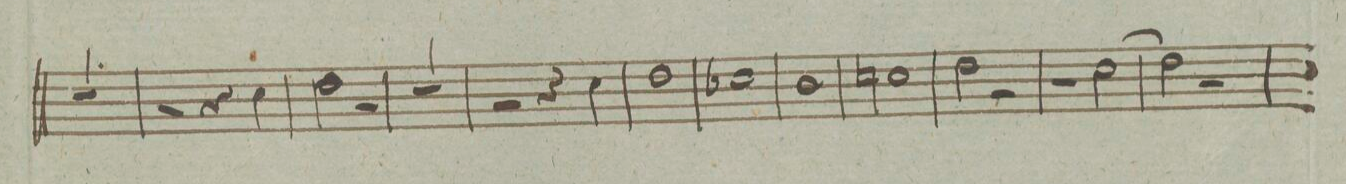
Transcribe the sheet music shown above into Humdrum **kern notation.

**kern
*I"Tąbone Tenore Secundo
*clefC4
*k[]
*met(c|)
*M2/2
1r
=242
2r
4r
4B\
=243
2c\
2r
=244
1r
=245
2r
4r
4B\
=246
1c\
=247
1B-X\
=248
1A\
=249
1Bn\
=250
2c\
2r
=251
2r
(2B\
=252
2c\)
2r
=253
*-
